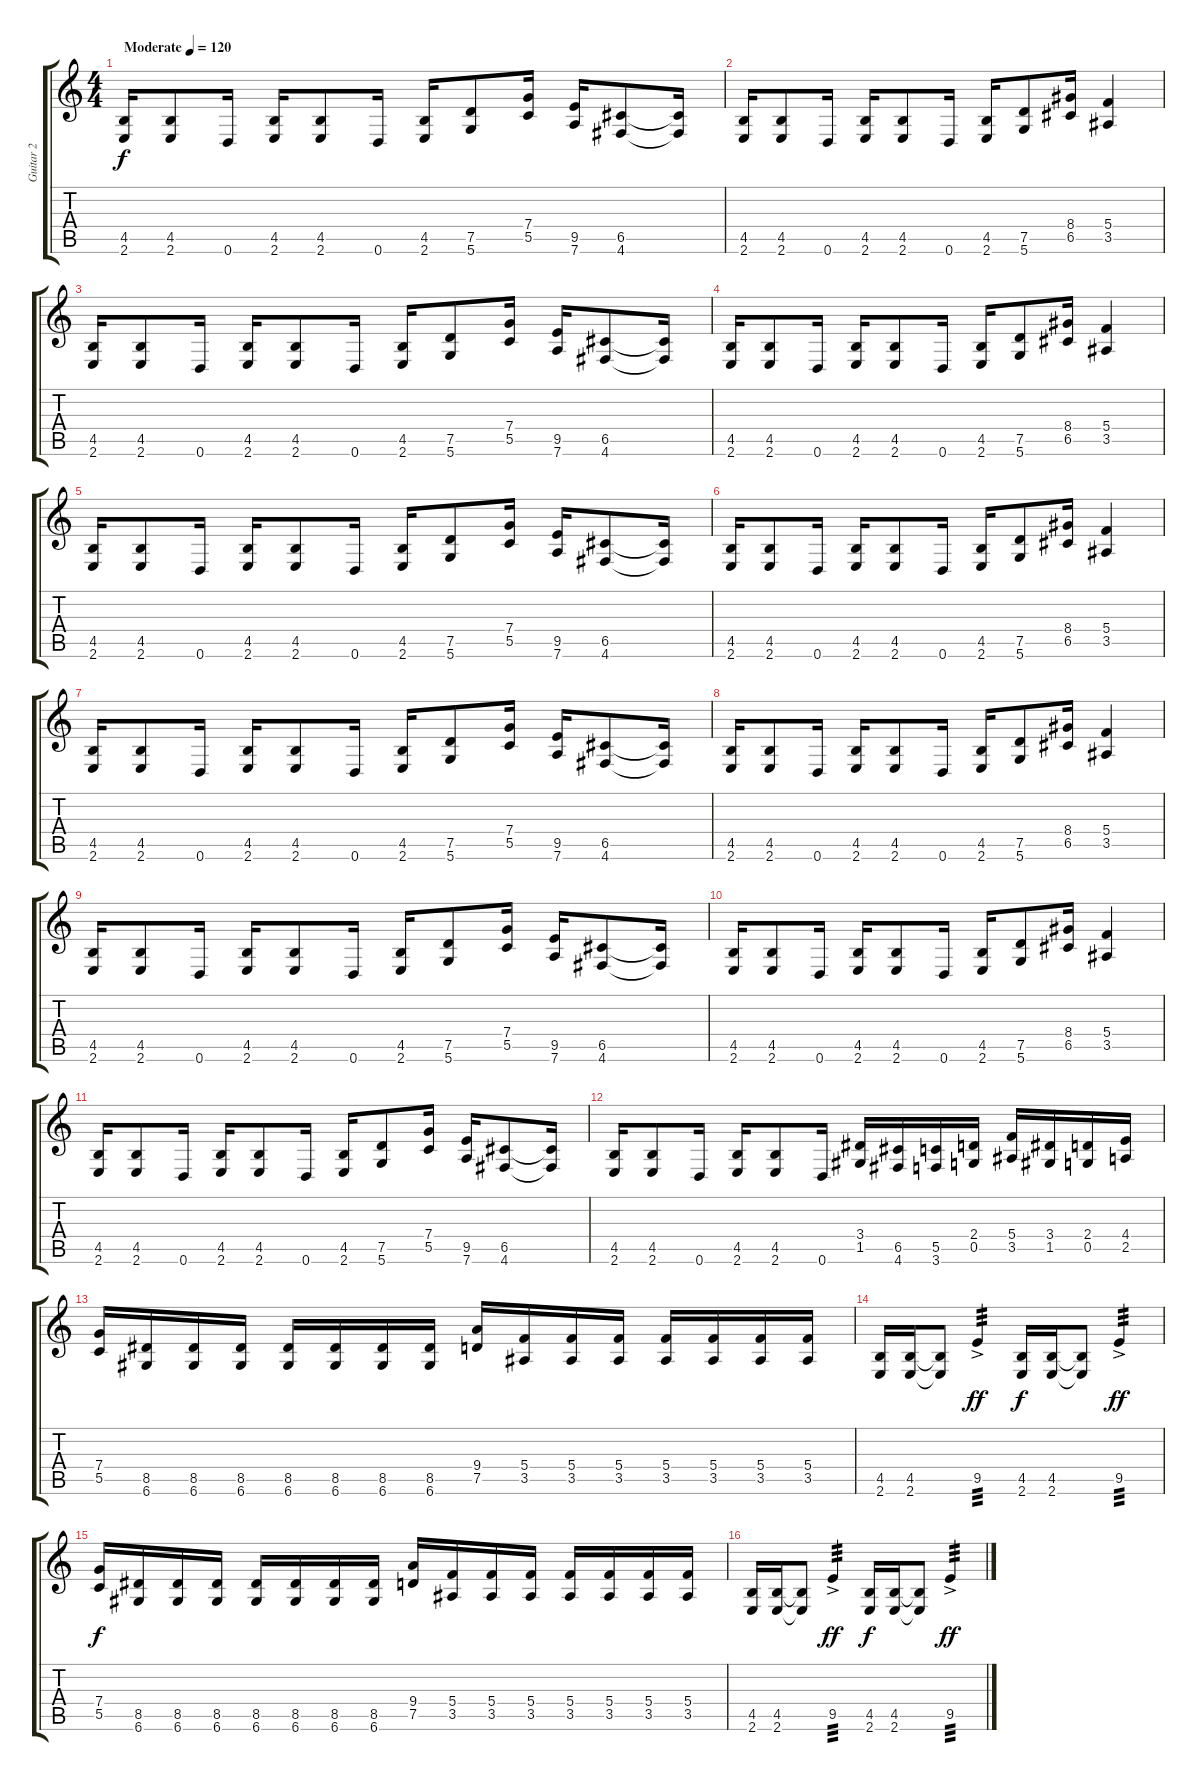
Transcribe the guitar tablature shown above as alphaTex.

\track ("Guitar 2" "Guitar 2") {instrument distortionguitar}
\staff {score tabs}
\tuning (D4 A3 F3 C3 G2 D2) {hide}
\ts (4 4)
\tempo (120 "Moderate")
\clef g2
\ks c
(4.5 2.6).16{dy f instrument distortionguitar} (4.5 2.6).8 0.6.16 (4.5 2.6).16 (4.5 2.6).8 0.6.16 (4.5 2.6).16 (7.5 5.6).8 (7.4 5.5).16 (9.5 7.6).16 (6.5 4.6).8 (6.5{t} 4.6{t}).16 |
(4.5 2.6).16 (4.5 2.6).8 0.6.16 (4.5 2.6).16 (4.5 2.6).8 0.6.16 (4.5 2.6).16 (7.5 5.6).8 (8.4 6.5).16 (5.4 3.5).4 |
(4.5 2.6).16 (4.5 2.6).8 0.6.16 (4.5 2.6).16 (4.5 2.6).8 0.6.16 (4.5 2.6).16 (7.5 5.6).8 (7.4 5.5).16 (9.5 7.6).16 (6.5 4.6).8 (6.5{t} 4.6{t}).16 |
(4.5 2.6).16 (4.5 2.6).8 0.6.16 (4.5 2.6).16 (4.5 2.6).8 0.6.16 (4.5 2.6).16 (7.5 5.6).8 (8.4 6.5).16 (5.4 3.5).4 |
(4.5 2.6).16 (4.5 2.6).8 0.6.16 (4.5 2.6).16 (4.5 2.6).8 0.6.16 (4.5 2.6).16 (7.5 5.6).8 (7.4 5.5).16 (9.5 7.6).16 (6.5 4.6).8 (6.5{t} 4.6{t}).16 |
(4.5 2.6).16 (4.5 2.6).8 0.6.16 (4.5 2.6).16 (4.5 2.6).8 0.6.16 (4.5 2.6).16 (7.5 5.6).8 (8.4 6.5).16 (5.4 3.5).4 |
(4.5 2.6).16 (4.5 2.6).8 0.6.16 (4.5 2.6).16 (4.5 2.6).8 0.6.16 (4.5 2.6).16 (7.5 5.6).8 (7.4 5.5).16 (9.5 7.6).16 (6.5 4.6).8 (6.5{t} 4.6{t}).16 |
(4.5 2.6).16 (4.5 2.6).8 0.6.16 (4.5 2.6).16 (4.5 2.6).8 0.6.16 (4.5 2.6).16 (7.5 5.6).8 (8.4 6.5).16 (5.4 3.5).4 |
(4.5 2.6).16 (4.5 2.6).8 0.6.16 (4.5 2.6).16 (4.5 2.6).8 0.6.16 (4.5 2.6).16 (7.5 5.6).8 (7.4 5.5).16 (9.5 7.6).16 (6.5 4.6).8 (6.5{t} 4.6{t}).16 |
(4.5 2.6).16 (4.5 2.6).8 0.6.16 (4.5 2.6).16 (4.5 2.6).8 0.6.16 (4.5 2.6).16 (7.5 5.6).8 (8.4 6.5).16 (5.4 3.5).4 |
(4.5 2.6).16 (4.5 2.6).8 0.6.16 (4.5 2.6).16 (4.5 2.6).8 0.6.16 (4.5 2.6).16 (7.5 5.6).8 (7.4 5.5).16 (9.5 7.6).16 (6.5 4.6).8 (6.5{t} 4.6{t}).16 |
(4.5 2.6).16 (4.5 2.6).8 0.6.16 (4.5 2.6).16 (4.5 2.6).8 0.6.16 (3.4 1.5).16 (6.5 4.6).16 (5.5 3.6).16 (2.4 0.5).16 (5.4 3.5).16 (3.4 1.5).16 (2.4 0.5).16 (4.4 2.5).16 |
(7.4 5.5).16 (8.5 6.6).16 (8.5 6.6).16 (8.5 6.6).16 (8.5 6.6).16 (8.5 6.6).16 (8.5 6.6).16 (8.5 6.6).16 (9.4 7.5).16 (5.4 3.5).16 (5.4 3.5).16 (5.4 3.5).16 (5.4 3.5).16 (5.4 3.5).16 (5.4 3.5).16 (5.4 3.5).16 |
(4.5 2.6).16 (4.5 2.6).16 (4.5{t} 2.6{t}).8 9.5{ac}.4{tp 3 dy ff} (4.5 2.6).16{dy f} (4.5 2.6).16 (4.5{t} 2.6{t}).8 9.5{ac}.4{tp 3 dy ff} |
(7.4 5.5).16{dy f} (8.5 6.6).16 (8.5 6.6).16 (8.5 6.6).16 (8.5 6.6).16 (8.5 6.6).16 (8.5 6.6).16 (8.5 6.6).16 (9.4 7.5).16 (5.4 3.5).16 (5.4 3.5).16 (5.4 3.5).16 (5.4 3.5).16 (5.4 3.5).16 (5.4 3.5).16 (5.4 3.5).16 |
(4.5 2.6).16 (4.5 2.6).16 (4.5{t} 2.6{t}).8 9.5{ac}.4{tp 3 dy ff} (4.5 2.6).16{dy f} (4.5 2.6).16 (4.5{t} 2.6{t}).8 9.5{ac}.4{tp 3 dy ff}
